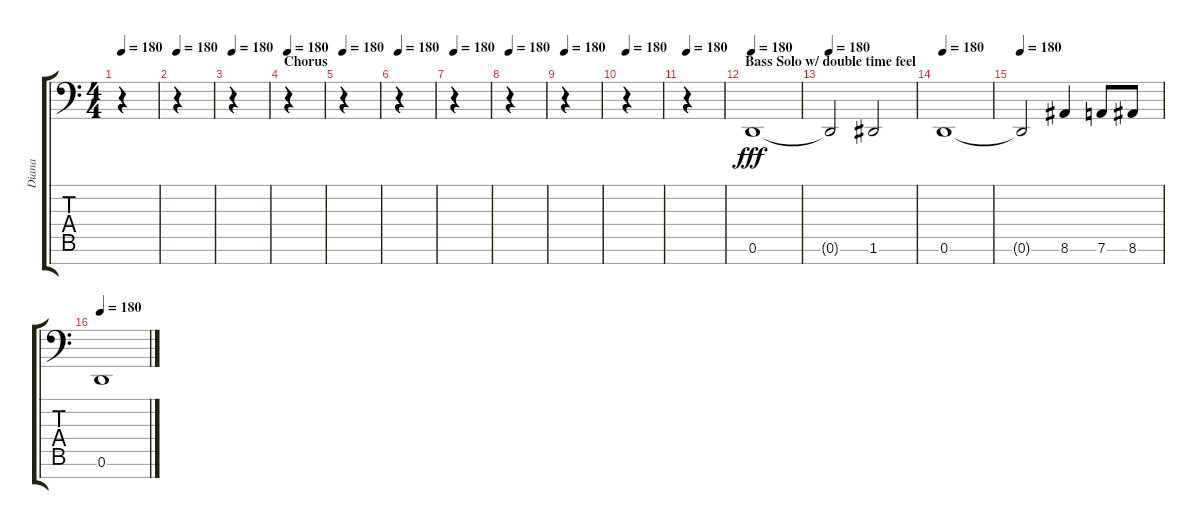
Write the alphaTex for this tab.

\track ("Diana" "Diana") {instrument drawbarorgan}
\staff {score tabs}
\tuning (D4 A3 F3 C3 G2 D2 A1) {hide}
\ts (4 4)
\tempo 180
\clef f4
\ks c
r.4{dy fff} |
\tempo 180
r.4 |
\tempo 180
r.4 |
\section ("" "Chorus")
\tempo 180
r.4 |
\tempo 180
r.4 |
\tempo 180
r.4 |
\tempo 180
r.4 |
\tempo 180
r.4 |
\tempo 180
r.4 |
\tempo 180
r.4 |
\tempo 180
r.4 |
\section ("" "Bass Solo w/ double time feel")
\tempo 180
0.6.1 |
\tempo 180
0.6{t}.2 1.6.2 |
\tempo 180
0.6.1 |
\tempo 180
0.6{t}.2 8.6.4 7.6.8 8.6.8 |
\tempo 180
0.6.1
